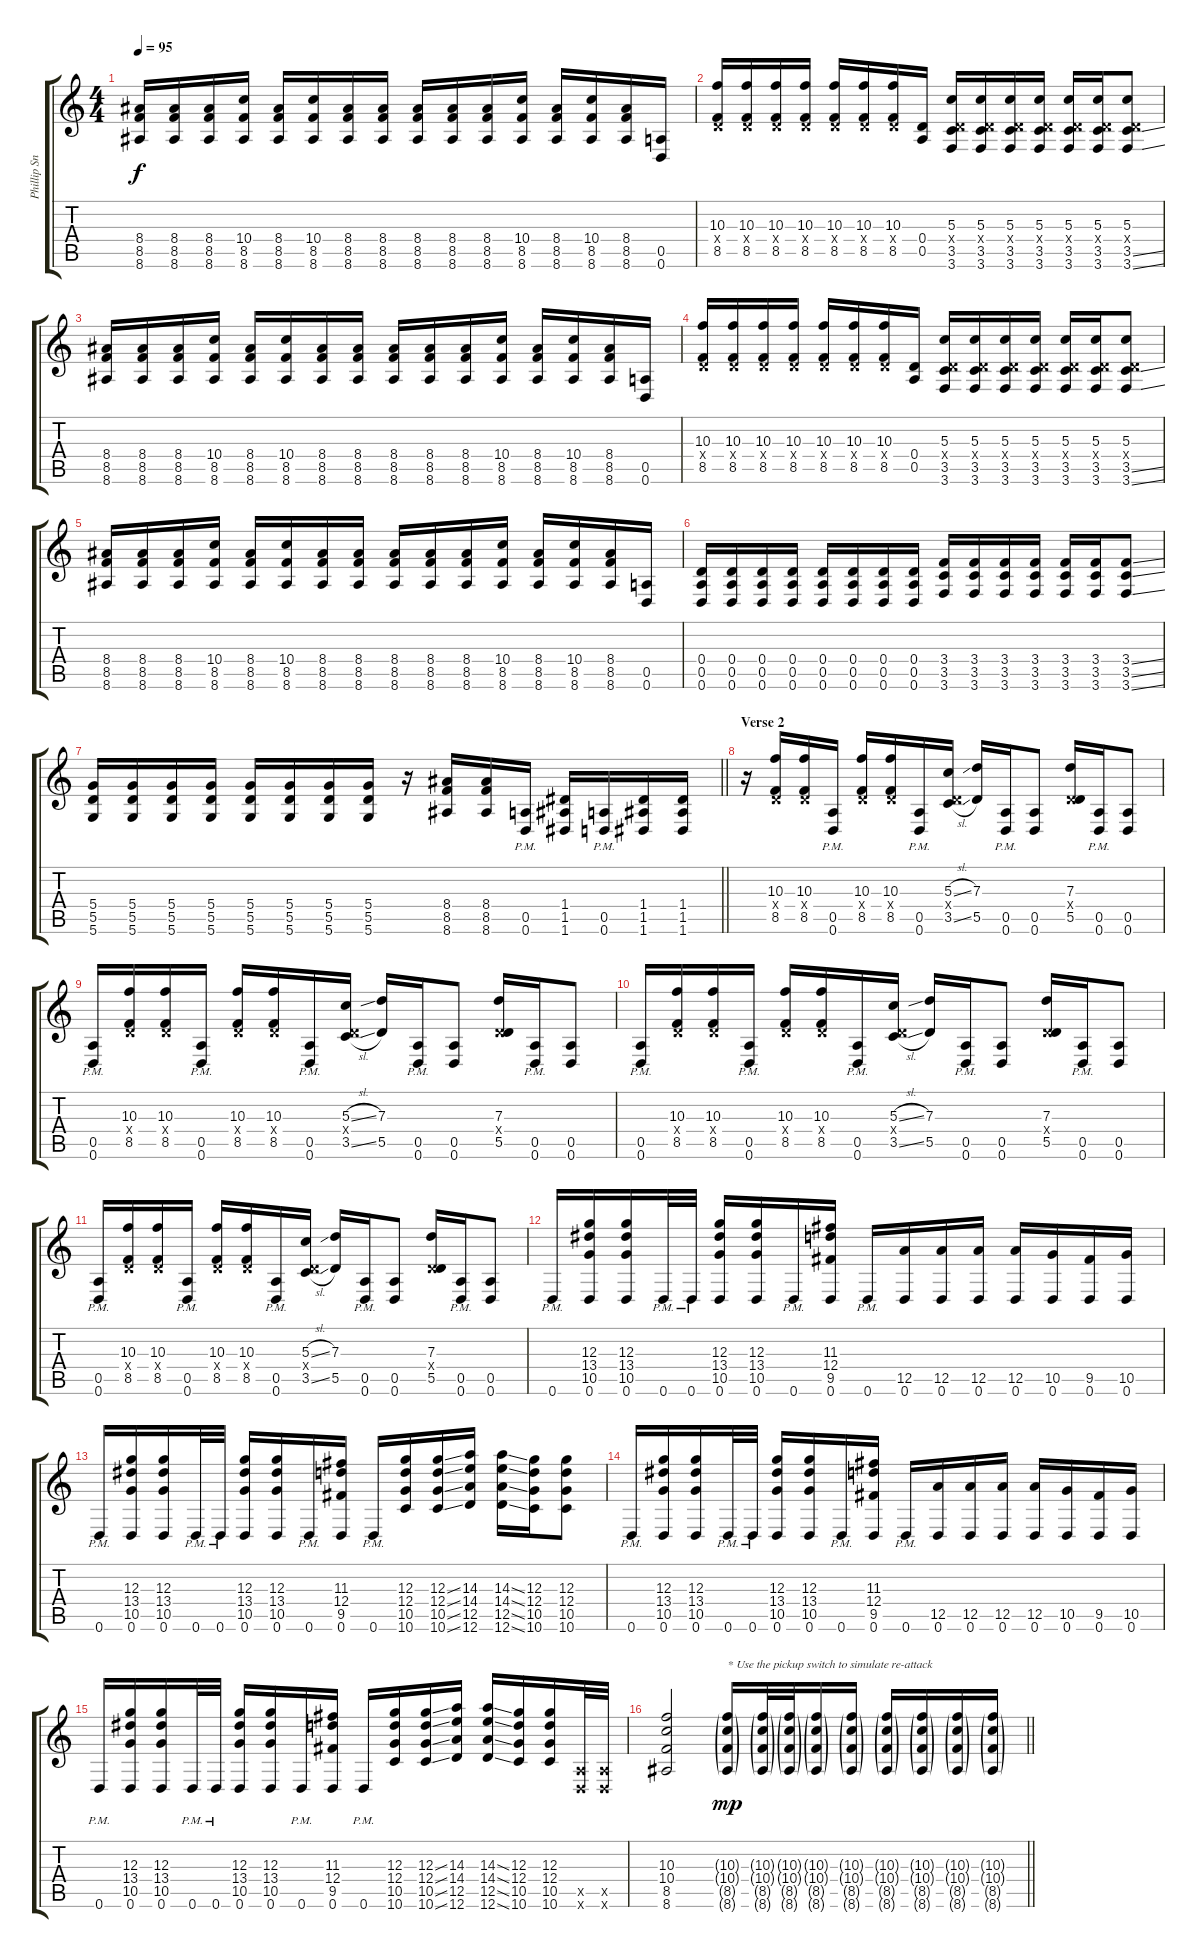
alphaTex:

\track ("Phillip Sneed | Rhythm" "Phillip Sn") {instrument overdrivenguitar}
\staff {score tabs}
\tuning (E4 B3 G3 D3 A2 D2) {hide}
\ts (4 4)
\tempo 95
\clef g2
\ks c
(8.4 8.5 8.6).16{dy f} (8.4 8.5 8.6).16 (8.4 8.5 8.6).16 (10.4 8.5 8.6).16 (8.4 8.5 8.6).16 (10.4 8.5 8.6).16 (8.4 8.5 8.6).16 (8.4 8.5 8.6).16 (8.4 8.5 8.6).16 (8.4 8.5 8.6).16 (8.4 8.5 8.6).16 (10.4 8.5 8.6).16 (8.4 8.5 8.6).16 (10.4 8.5 8.6).16 (8.4 8.5 8.6).16 (0.5 0.6).16 |
(10.3 0.4{x} 8.5).16 (10.3 0.4{x} 8.5).16 (10.3 0.4{x} 8.5).16 (10.3 0.4{x} 8.5).16 (10.3 0.4{x} 8.5).16 (10.3 0.4{x} 8.5).16 (10.3 0.4{x} 8.5).16 (0.4 0.5).16 (5.3 0.4{x} 3.5 3.6).16 (5.3 0.4{x} 3.5 3.6).16 (5.3 0.4{x} 3.5 3.6).16 (5.3 0.4{x} 3.5 3.6).16 (5.3 0.4{x} 3.5 3.6).16 (5.3 0.4{x} 3.5 3.6).16 (5.3 0.4{x} 3.5{ss} 3.6{ss}).8 |
(8.4 8.5 8.6).16 (8.4 8.5 8.6).16 (8.4 8.5 8.6).16 (10.4 8.5 8.6).16 (8.4 8.5 8.6).16 (10.4 8.5 8.6).16 (8.4 8.5 8.6).16 (8.4 8.5 8.6).16 (8.4 8.5 8.6).16 (8.4 8.5 8.6).16 (8.4 8.5 8.6).16 (10.4 8.5 8.6).16 (8.4 8.5 8.6).16 (10.4 8.5 8.6).16 (8.4 8.5 8.6).16 (0.5 0.6).16 |
(10.3 0.4{x} 8.5).16 (10.3 0.4{x} 8.5).16 (10.3 0.4{x} 8.5).16 (10.3 0.4{x} 8.5).16 (10.3 0.4{x} 8.5).16 (10.3 0.4{x} 8.5).16 (10.3 0.4{x} 8.5).16 (0.4 0.5).16 (5.3 0.4{x} 3.5 3.6).16 (5.3 0.4{x} 3.5 3.6).16 (5.3 0.4{x} 3.5 3.6).16 (5.3 0.4{x} 3.5 3.6).16 (5.3 0.4{x} 3.5 3.6).16 (5.3 0.4{x} 3.5 3.6).16 (5.3 0.4{x} 3.5{ss} 3.6{ss}).8 |
(8.4 8.5 8.6).16 (8.4 8.5 8.6).16 (8.4 8.5 8.6).16 (10.4 8.5 8.6).16 (8.4 8.5 8.6).16 (10.4 8.5 8.6).16 (8.4 8.5 8.6).16 (8.4 8.5 8.6).16 (8.4 8.5 8.6).16 (8.4 8.5 8.6).16 (8.4 8.5 8.6).16 (10.4 8.5 8.6).16 (8.4 8.5 8.6).16 (10.4 8.5 8.6).16 (8.4 8.5 8.6).16 (0.5 0.6).16 |
(0.4 0.5 0.6).16 (0.4 0.5 0.6).16 (0.4 0.5 0.6).16 (0.4 0.5 0.6).16 (0.4 0.5 0.6).16 (0.4 0.5 0.6).16 (0.4 0.5 0.6).16 (0.4 0.5 0.6).16 (3.4 3.5 3.6).16 (3.4 3.5 3.6).16 (3.4 3.5 3.6).16 (3.4 3.5 3.6).16 (3.4 3.5 3.6).16 (3.4 3.5 3.6).16 (3.4{ss} 3.5{ss} 3.6{ss}).8 |
\barLineRight lightlight
(5.4 5.5 5.6).16 (5.4 5.5 5.6).16 (5.4 5.5 5.6).16 (5.4 5.5 5.6).16 (5.4 5.5 5.6).16 (5.4 5.5 5.6).16 (5.4 5.5 5.6).16 (5.4 5.5 5.6).16 r.16 (8.4 8.5 8.6).16 (8.4 8.5 8.6).16 (0.5{pm} 0.6{pm}).16 (1.4 1.5 1.6).16 (0.5{pm} 0.6{pm}).16 (1.4 1.5 1.6).16 (1.4 1.5 1.6).16 |
\section ("" "Verse 2")
r.16 (10.3 0.4{x} 8.5).16 (10.3 0.4{x} 8.5).16 (0.5{pm} 0.6{pm}).16 (10.3 0.4{x} 8.5).16 (10.3 0.4{x} 8.5).16 (0.5{pm} 0.6{pm}).16 (5.3{sl} 0.4{x} 3.5{sl}).16 (7.3 5.5).16 (0.5{pm} 0.6{pm}).16 (0.5 0.6).8 (7.3 0.4{x} 5.5).16 (0.5{pm} 0.6{pm}).16 (0.5 0.6).8 |
(0.5{pm} 0.6{pm}).16 (10.3 0.4{x} 8.5).16 (10.3 0.4{x} 8.5).16 (0.5{pm} 0.6{pm}).16 (10.3 0.4{x} 8.5).16 (10.3 0.4{x} 8.5).16 (0.5{pm} 0.6{pm}).16 (5.3{sl} 0.4{x} 3.5{sl}).16 (7.3 5.5).16 (0.5{pm} 0.6{pm}).16 (0.5 0.6).8 (7.3 0.4{x} 5.5).16 (0.5{pm} 0.6{pm}).16 (0.5 0.6).8 |
(0.5{pm} 0.6{pm}).16 (10.3 0.4{x} 8.5).16 (10.3 0.4{x} 8.5).16 (0.5{pm} 0.6{pm}).16 (10.3 0.4{x} 8.5).16 (10.3 0.4{x} 8.5).16 (0.5{pm} 0.6{pm}).16 (5.3{sl} 0.4{x} 3.5{sl}).16 (7.3 5.5).16 (0.5{pm} 0.6{pm}).16 (0.5 0.6).8 (7.3 0.4{x} 5.5).16 (0.5{pm} 0.6{pm}).16 (0.5 0.6).8 |
(0.5{pm} 0.6{pm}).16 (10.3 0.4{x} 8.5).16 (10.3 0.4{x} 8.5).16 (0.5{pm} 0.6{pm}).16 (10.3 0.4{x} 8.5).16 (10.3 0.4{x} 8.5).16 (0.5{pm} 0.6{pm}).16 (5.3{sl} 0.4{x} 3.5{sl}).16 (7.3 5.5).16 (0.5{pm} 0.6{pm}).16 (0.5 0.6).8 (7.3 0.4{x} 5.5).16 (0.5{pm} 0.6{pm}).16 (0.5 0.6).8 |
0.6{pm}.16 (12.3 13.4 10.5 0.6).16 (12.3 13.4 10.5 0.6).16 0.6{pm}.32 0.6{pm}.32 (12.3 13.4 10.5 0.6).16 (12.3 13.4 10.5 0.6).16 0.6{pm}.16 (11.3 12.4 9.5 0.6).16 0.6{pm}.16 (12.5 0.6).16 (12.5 0.6).16 (12.5 0.6).16 (12.5 0.6).16 (10.5 0.6).16 (9.5 0.6).16 (10.5 0.6).16 |
0.6{pm}.16 (12.3 13.4 10.5 0.6).16 (12.3 13.4 10.5 0.6).16 0.6{pm}.32 0.6{pm}.32 (12.3 13.4 10.5 0.6).16 (12.3 13.4 10.5 0.6).16 0.6{pm}.16 (11.3 12.4 9.5 0.6).16 0.6{pm}.16 (12.3 12.4 10.5 10.6).16 (12.3{ss} 12.4{ss} 10.5{ss} 10.6{ss}).16 (14.3 14.4 12.5 12.6).16 (14.3{ss} 14.4{ss} 12.5{ss} 12.6{ss}).16 (12.3 12.4 10.5 10.6).16 (12.3 12.4 10.5 10.6).8 |
0.6{pm}.16 (12.3 13.4 10.5 0.6).16 (12.3 13.4 10.5 0.6).16 0.6{pm}.32 0.6{pm}.32 (12.3 13.4 10.5 0.6).16 (12.3 13.4 10.5 0.6).16 0.6{pm}.16 (11.3 12.4 9.5 0.6).16 0.6{pm}.16 (12.5 0.6).16 (12.5 0.6).16 (12.5 0.6).16 (12.5 0.6).16 (10.5 0.6).16 (9.5 0.6).16 (10.5 0.6).16 |
0.6{pm}.16 (12.3 13.4 10.5 0.6).16 (12.3 13.4 10.5 0.6).16 0.6{pm}.32 0.6{pm}.32 (12.3 13.4 10.5 0.6).16 (12.3 13.4 10.5 0.6).16 0.6{pm}.16 (11.3 12.4 9.5 0.6).16 0.6{pm}.16 (12.3 12.4 10.5 10.6).16 (12.3{ss} 12.4{ss} 10.5{ss} 10.6{ss}).16 (14.3 14.4 12.5 12.6).16 (14.3{ss} 14.4{ss} 12.5{ss} 12.6{ss}).16 (12.3 12.4 10.5 10.6).16 (12.3 12.4 10.5 10.6).16 (0.5{x} 0.6{x}).32 (0.5{x} 0.6{x}).32 |
\barLineRight lightlight
(10.3 10.4 8.5 8.6).2 (10.3{g} 10.4{g} 8.5{g} 8.6{g}).16{txt "* Use the pickup switch to simulate re-attack" dy mp} (10.3{g} 10.4{g} 8.5{g} 8.6{g}).32 (10.3{g} 10.4{g} 8.5{g} 8.6{g}).32 (10.3{g} 10.4{g} 8.5{g} 8.6{g}).16 (10.3{g} 10.4{g} 8.5{g} 8.6{g}).16 (10.3{g} 10.4{g} 8.5{g} 8.6{g}).16 (10.3{g} 10.4{g} 8.5{g} 8.6{g}).16 (10.3{g} 10.4{g} 8.5{g} 8.6{g}).16 (10.3{g} 10.4{g} 8.5{g} 8.6{g}).16
